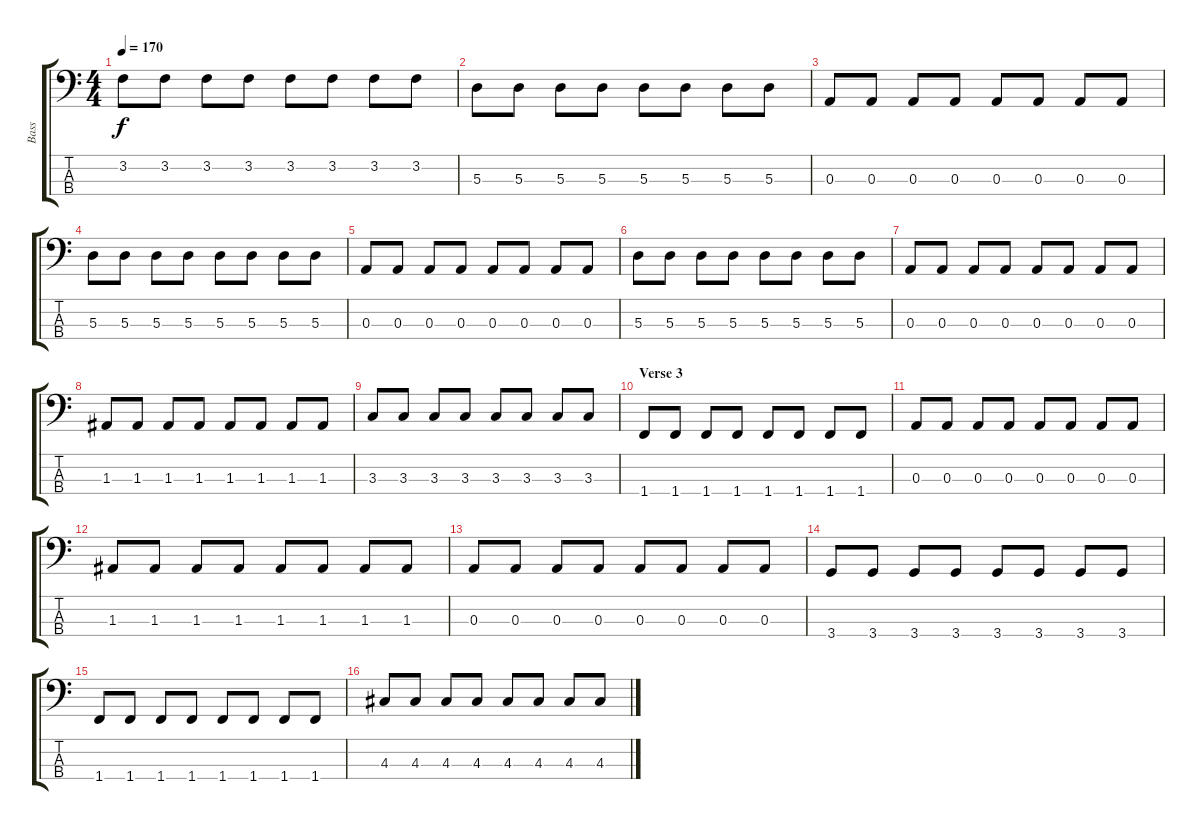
\track ("Bass" "Bass") {instrument electricbassfinger}
\staff {score tabs}
\tuning (G2 D2 A1 E1) {hide}
\ts (4 4)
\tempo 170
\clef f4
\ks c
3.2.8{dy f} 3.2.8 3.2.8 3.2.8 3.2.8 3.2.8 3.2.8 3.2.8 |
5.3.8 5.3.8 5.3.8 5.3.8 5.3.8 5.3.8 5.3.8 5.3.8 |
0.3.8 0.3.8 0.3.8 0.3.8 0.3.8 0.3.8 0.3.8 0.3.8 |
5.3.8 5.3.8 5.3.8 5.3.8 5.3.8 5.3.8 5.3.8 5.3.8 |
0.3.8 0.3.8 0.3.8 0.3.8 0.3.8 0.3.8 0.3.8 0.3.8 |
5.3.8 5.3.8 5.3.8 5.3.8 5.3.8 5.3.8 5.3.8 5.3.8 |
0.3.8 0.3.8 0.3.8 0.3.8 0.3.8 0.3.8 0.3.8 0.3.8 |
1.3.8 1.3.8 1.3.8 1.3.8 1.3.8 1.3.8 1.3.8 1.3.8 |
3.3.8 3.3.8 3.3.8 3.3.8 3.3.8 3.3.8 3.3.8 3.3.8 |
\section ("" "Verse 3")
1.4.8 1.4.8 1.4.8 1.4.8 1.4.8 1.4.8 1.4.8 1.4.8 |
0.3.8 0.3.8 0.3.8 0.3.8 0.3.8 0.3.8 0.3.8 0.3.8 |
1.3.8 1.3.8 1.3.8 1.3.8 1.3.8 1.3.8 1.3.8 1.3.8 |
0.3.8 0.3.8 0.3.8 0.3.8 0.3.8 0.3.8 0.3.8 0.3.8 |
3.4.8 3.4.8 3.4.8 3.4.8 3.4.8 3.4.8 3.4.8 3.4.8 |
1.4.8 1.4.8 1.4.8 1.4.8 1.4.8 1.4.8 1.4.8 1.4.8 |
4.3.8 4.3.8 4.3.8 4.3.8 4.3.8 4.3.8 4.3.8 4.3.8
